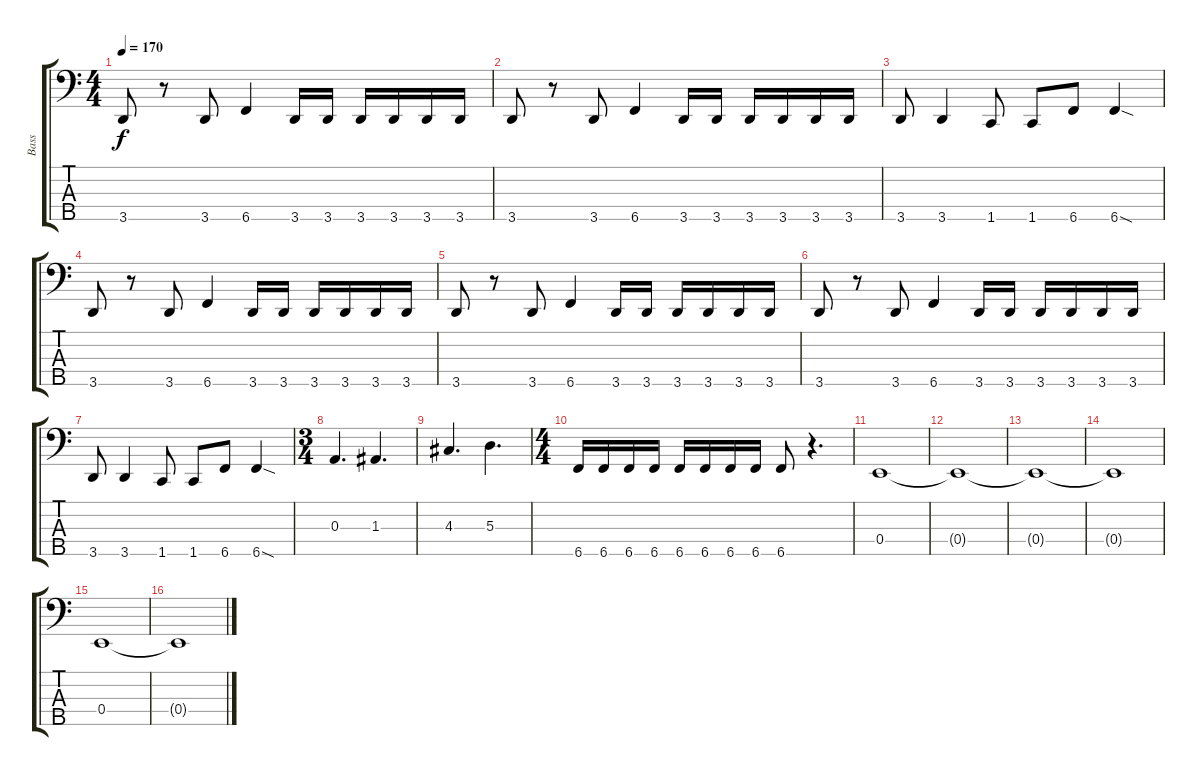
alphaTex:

\track ("Bass" "Bass") {instrument electricbassfinger}
\staff {score tabs}
\tuning (G2 D2 A1 E1 B0) {hide}
\ts (4 4)
\tempo 170
\clef f4
\ks c
3.5.8{dy f} r.8 3.5.8 6.5.4 3.5.16 3.5.16 3.5.16 3.5.16 3.5.16 3.5.16 |
3.5.8 r.8 3.5.8 6.5.4 3.5.16 3.5.16 3.5.16 3.5.16 3.5.16 3.5.16 |
3.5.8 3.5.4 1.5.8 1.5.8 6.5.8 6.5{sod}.4 |
3.5.8 r.8 3.5.8 6.5.4 3.5.16 3.5.16 3.5.16 3.5.16 3.5.16 3.5.16 |
3.5.8 r.8 3.5.8 6.5.4 3.5.16 3.5.16 3.5.16 3.5.16 3.5.16 3.5.16 |
3.5.8 r.8 3.5.8 6.5.4 3.5.16 3.5.16 3.5.16 3.5.16 3.5.16 3.5.16 |
3.5.8 3.5.4 1.5.8 1.5.8 6.5.8 6.5{sod}.4 |
\ts (3 4)
0.3.4{d} 1.3.4{d} |
4.3.4{d} 5.3.4{d} |
\ts (4 4)
6.5.16 6.5.16 6.5.16 6.5.16 6.5.16 6.5.16 6.5.16 6.5.16 6.5.8 r.4{d} |
0.4.1 |
0.4{t}.1 |
0.4{t}.1 |
0.4{t}.1 |
0.4.1 |
0.4{t}.1
